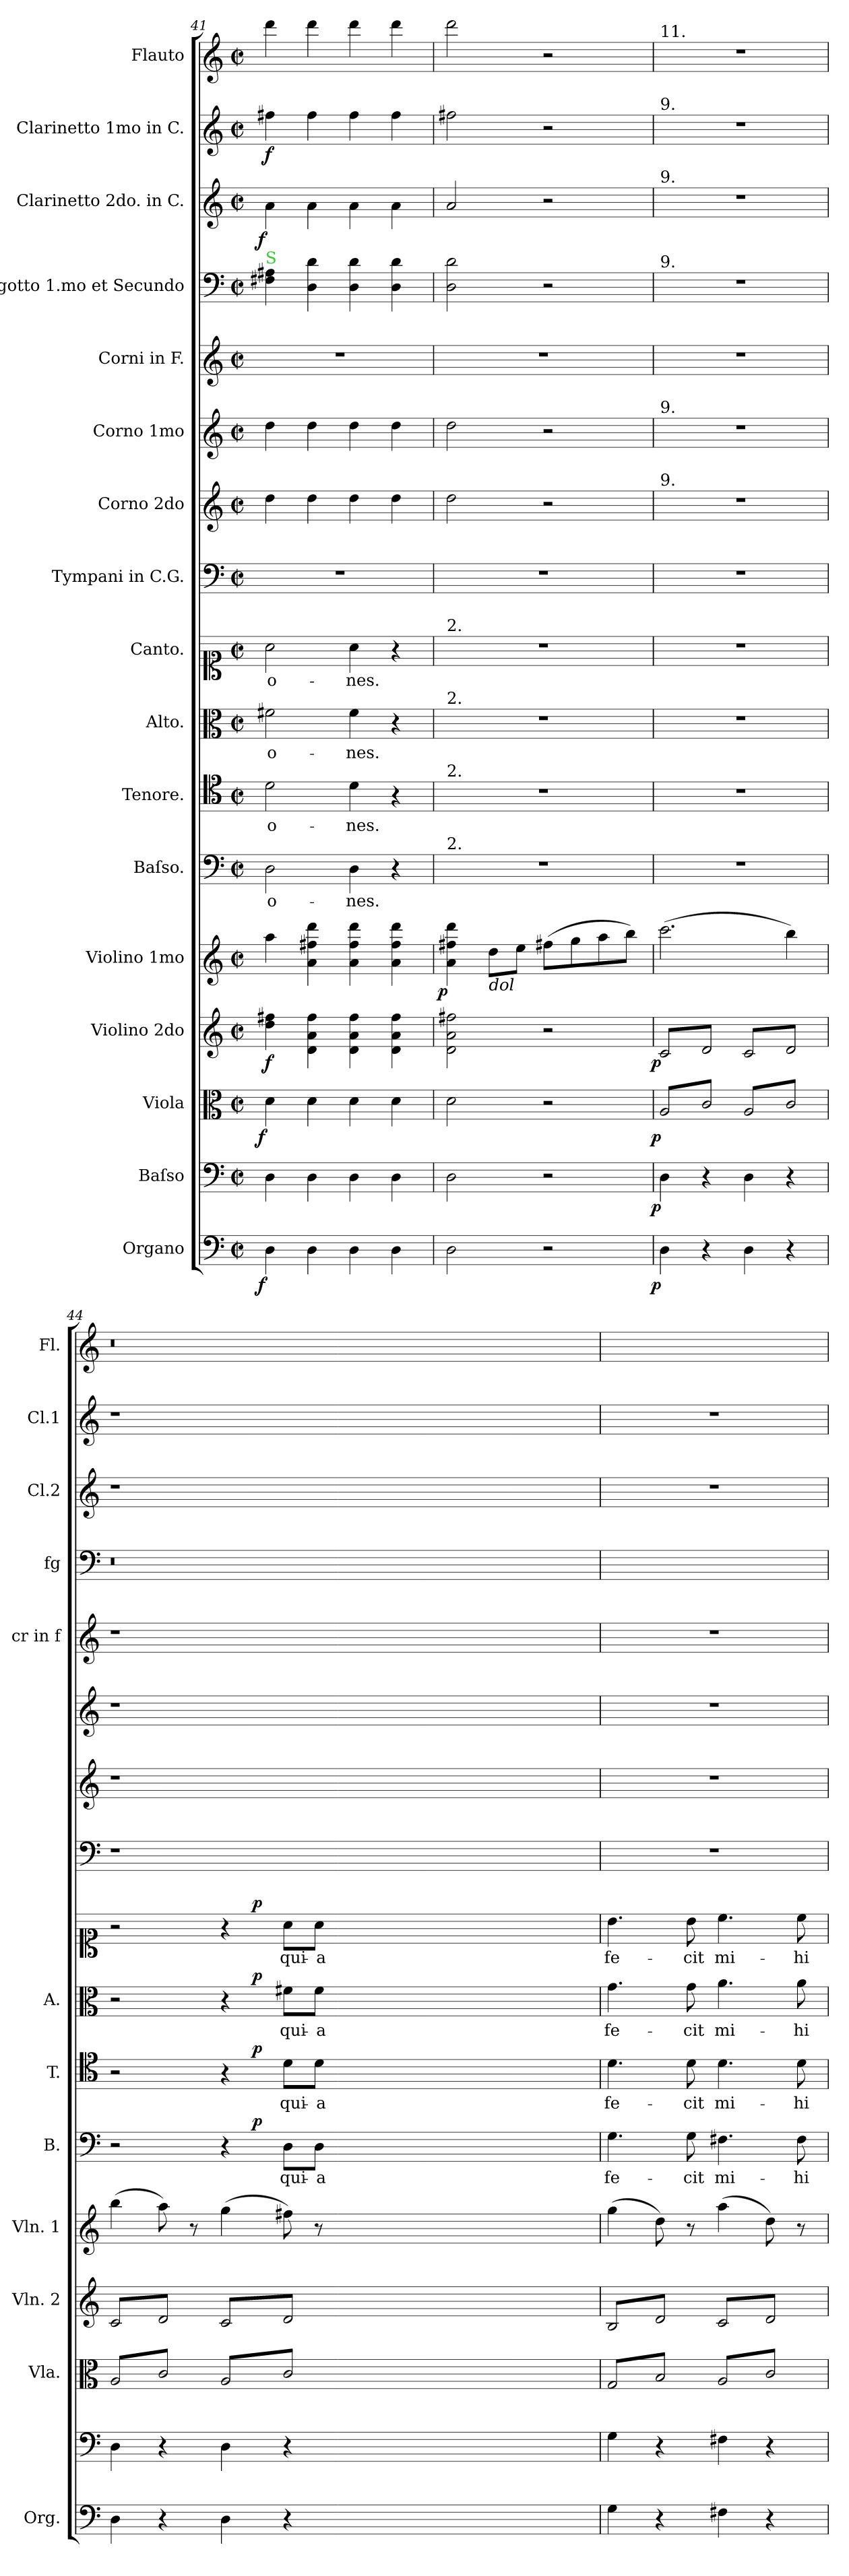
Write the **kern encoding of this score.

**kern	**dynam	**kern	**dynam	**kern	**dynam	**kern	**dynam	**kern	**dynam	**kern	**text	**dynam	**kern	**text	**dynam	**kern	**text	**dynam	**kern	**text	**dynam	**kern	**kern	**kern	**kern	**kern	**kern	**dynam	**kern	**dynam	**kern
*part17	*part17	*part16	*part16	*part15	*part15	*part14	*part14	*part13	*part13	*part12	*part12	*part12	*part11	*part11	*part11	*part10	*part10	*part10	*part9	*part9	*part9	*part8	*part7	*part6	*part5	*part4	*part3	*part3	*part2	*part2	*part1
*staff17	*staff17	*staff16	*staff16	*staff15	*staff15	*staff14	*staff14	*staff13	*staff13	*staff12	*staff12	*staff12	*staff11	*staff11	*staff11	*staff10	*staff10	*staff10	*staff9	*staff9	*staff9	*staff8	*staff7	*staff6	*staff5	*staff4	*staff3	*staff3	*staff2	*staff2	*staff1
*I"Organo	*	*I"Baſso	*	*I"Viola	*	*I"Violino 2do	*	*I"Violino 1mo	*	*I"Baſso.	*	*	*I"Tenore.	*	*	*I"Alto.	*	*	*I"Canto.	*	*	*I"Tympani in C.G.	*I"Corno 2do	*I"Corno 1mo	*I"Corni in F.	*I"Fagotto 1.mo et Secundo	*I"Clarinetto 2do. in C.	*	*I"Clarinetto 1mo in C.	*	*I"Flauto
*I'Org.	*	*	*	*I'Vla.	*	*I'Vln. 2	*	*I'Vln. 1	*	*I'B.	*	*	*I'T.	*	*	*I'A.	*	*	*	*	*	*	*	*	*I'cr in f	*I'fg	*I'Cl.2	*	*I'Cl.1	*	*I'Fl.
*clefF4	*	*clefF4	*	*clefC3	*	*clefG2	*	*clefG2	*	*clefF4	*	*	*clefC4	*	*	*clefC3	*	*	*clefC1	*	*	*clefF4	*clefG2	*clefG2	*clefG2	*clefF4	*clefG2	*	*clefG2	*	*clefG2
*	*	*	*	*	*	*	*	*	*	*	*	*	*	*	*	*	*	*	*	*	*	*	*	*	*ITrd4c7	*	*	*	*	*	*
*k[]	*	*k[]	*	*k[]	*	*k[]	*	*k[]	*	*k[]	*	*	*k[]	*	*	*k[]	*	*	*k[]	*	*	*k[]	*k[]	*k[]	*k[b-]	*k[]	*k[]	*	*k[]	*	*k[]
*M2/2	*	*M2/2	*	*M2/2	*	*M2/2	*	*M2/2	*	*M2/2	*	*	*M2/2	*	*	*M2/2	*	*	*M2/2	*	*	*M2/2	*M2/2	*M2/2	*M2/2	*M2/2	*M2/2	*	*M2/2	*	*M2/2
*met(c|)	*	*met(c|)	*	*met(c|)	*	*met(c|)	*	*met(c|)	*	*met(c|)	*	*	*met(c|)	*	*	*met(c|)	*	*	*met(c|)	*	*	*met(c|)	*met(c|)	*met(c|)	*met(c|)	*met(c|)	*met(c|)	*	*met(c|)	*	*met(c|)
=41	=41	=41	=41	=41	=41	=41	=41	=41	=41	=41	=41	=41	=41	=41	=41	=41	=41	=41	=41	=41	=41	=41	=41	=41	=41	=41	=41	=41	=41	=41	=41
!	!	!	!	!	!	!	!	!	!	!	!	!	!	!	!	!	!	!	!	!	!	!	!	!	!	!LO:TX:a:color=limegreen:t=S	!	!	!	!	!
!	!LO:DY:b:rj	!	!	!	!LO:DY:rj	!	!	!	!LO:DY:b	!	!	!	!	!	!	!	!	!	!	!	!	!	!	!	!	!	!	!LO:DY:rj	!	!	!
4D\	f	4D\	.	4d\	f	4dd\ 4ff#X\	f	4aa\	for	2D\	-o-	.	2d\	-o-	.	2f#X\	-o-	.	2a\	-o-	.	1r	4dd\	4dd\	1r	4F#X\ 4A#X\	4a\	f	4ff#X\	f	4ddd\
4D\	.	4D\	.	4d\	.	4d\ 4a\ 4ff#\	.	4a\ 4ff#X\ 4ddd\	.	.	.	.	.	.	.	.	.	.	.	.	.	.	4dd\	4dd\	.	4D\ 4d\	4a\	.	4ff#\	.	4ddd\
4D\	.	4D\	.	4d\	.	4d\ 4a\ 4ff#\	.	4a\ 4ff#\ 4ddd\	.	4D\	-nes.	.	4d\	-nes.	.	4f#\	-nes.	.	4a\	-nes.	.	.	4dd\	4dd\	.	4D\ 4d\	4a\	.	4ff#\	.	4ddd\
4D\	.	4D\	.	4d\	.	4d\ 4a\ 4ff#\	.	4a\ 4ff#\ 4ddd\	.	4r	.	.	4r	.	.	4r	.	.	4r	.	.	.	4dd\	4dd\	.	4D\ 4d\	4a\	.	4ff#\	.	4ddd\
=42	=42	=42	=42	=42	=42	=42	=42	=42	=42	=42	=42	=42	=42	=42	=42	=42	=42	=42	=42	=42	=42	=42	=42	=42	=42	=42	=42	=42	=42	=42	=42
!	!	!	!	!	!	!	!	!	!	!	!	!	!	!	!	!	!	!	!LO:TX:a:t=2.	!	!	!	!	!	!	!	!	!	!	!	!
!	!	!	!	!	!	!	!	!	!	!	!	!	!	!	!	!LO:TX:a:t=2.	!	!	!	!	!	!	!	!	!	!	!	!	!	!	!
!	!	!	!	!	!	!	!	!	!	!	!	!	!LO:TX:a:t=2.	!	!	!	!	!	!	!	!	!	!	!	!	!	!	!	!	!	!
!	!	!	!	!	!	!	!	!	!	!LO:TX:a:t=2.	!	!	!	!	!	!	!	!	!	!	!	!	!	!	!	!	!	!	!	!	!
!	!	!	!	!	!	!	!	!	!LO:DY:b:rj	!	!	!	!	!	!	!	!	!	!	!	!	!	!	!	!	!	!	!	!	!	!
2D\	.	2D\	.	2d\	.	2d\ 2a\ 2ff#X\	.	4a\ 4ff#X\ 4ddd\	p	1r	.	.	1r	.	.	1r	.	.	1r	.	.	1r	2dd\	2dd\	1r	2D\ 2d\	2a/	.	2ff#X\	.	2ddd\
!	!	!	!	!	!	!	!	!LO:TX:b:i:t=dol	!	!	!	!	!	!	!	!	!	!	!	!	!	!	!	!	!	!	!	!	!	!	!
.	.	.	.	.	.	.	.	8dd\L	.	.	.	.	.	.	.	.	.	.	.	.	.	.	.	.	.	.	.	.	.	.	.
.	.	.	.	.	.	.	.	8ee\J	.	.	.	.	.	.	.	.	.	.	.	.	.	.	.	.	.	.	.	.	.	.	.
2r	.	2r	.	2r	.	2r	.	(8ff#X\L	.	.	.	.	.	.	.	.	.	.	.	.	.	.	2r	2r	.	2r	2r	.	2r	.	2r
.	.	.	.	.	.	.	.	8gg\	.	.	.	.	.	.	.	.	.	.	.	.	.	.	.	.	.	.	.	.	.	.	.
.	.	.	.	.	.	.	.	8aa\	.	.	.	.	.	.	.	.	.	.	.	.	.	.	.	.	.	.	.	.	.	.	.
.	.	.	.	.	.	.	.	8bb\J)	.	.	.	.	.	.	.	.	.	.	.	.	.	.	.	.	.	.	.	.	.	.	.
=43	=43	=43	=43	=43	=43	=43	=43	=43	=43	=43	=43	=43	=43	=43	=43	=43	=43	=43	=43	=43	=43	=43	=43	=43	=43	=43	=43	=43	=43	=43	=43
!	!	!	!	!	!	!	!	!	!	!	!	!	!	!	!	!	!	!	!	!	!	!	!	!	!	!	!	!	!	!	!LO:TX:a:t=11.
!	!	!	!	!	!	!	!	!	!	!	!	!	!	!	!	!	!	!	!	!	!	!	!	!	!	!	!	!	!LO:TX:a:t=9.	!	!
!	!	!	!	!	!	!	!	!	!	!	!	!	!	!	!	!	!	!	!	!	!	!	!	!	!	!	!LO:TX:a:t=9.	!	!	!	!
!	!	!	!	!	!	!	!	!	!	!	!	!	!	!	!	!	!	!	!	!	!	!	!	!	!	!LO:TX:a:t=9.	!	!	!	!	!
!	!	!	!	!	!	!	!	!	!	!	!	!	!	!	!	!	!	!	!	!	!	!	!	!LO:TX:a:t=9.	!	!	!	!	!	!	!
!	!	!	!	!	!	!	!	!	!	!	!	!	!	!	!	!	!	!	!	!	!	!	!LO:TX:a:t=9.	!	!	!	!	!	!	!	!
!	!LO:DY:b:rj	!	!LO:DY:rj	!	!LO:DY:rj	!	!LO:DY:rj	!	!	!	!	!	!	!	!	!	!	!	!	!	!	!	!	!	!	!	!	!	!	!	!
*	*	*	*	*tremolo	*	*	*	*	*	*	*	*	*	*	*	*	*	*	*	*	*	*	*	*	*	*	*	*	*	*	*
*	*	*	*	*	*	*tremolo	*	*	*	*	*	*	*	*	*	*	*	*	*	*	*	*	*	*	*	*	*	*	*	*	*
4D\	p	4D\	p	8A/L	p	(8c/L	p	(2.ccc\	.	1r	.	.	1r	.	.	1r	.	.	1r	.	.	1r	1r	1r	1r	1r	1r	.	1r	.	1r
.	.	.	.	8c/	.	8d/)	.	.	.	.	.	.	.	.	.	.	.	.	.	.	.	.	.	.	.	.	.	.	.	.	.
4r	.	4r	.	8A/	.	8c/	.	.	.	.	.	.	.	.	.	.	.	.	.	.	.	.	.	.	.	.	.	.	.	.	.
.	.	.	.	8c/J	.	8d/)J	.	.	.	.	.	.	.	.	.	.	.	.	.	.	.	.	.	.	.	.	.	.	.	.	.
4D\	.	4D\	.	8A/L	.	(8c/L	.	.	.	.	.	.	.	.	.	.	.	.	.	.	.	.	.	.	.	.	.	.	.	.	.
.	.	.	.	8c/	.	8d/)	.	.	.	.	.	.	.	.	.	.	.	.	.	.	.	.	.	.	.	.	.	.	.	.	.
4r	.	4r	.	8A/	.	8c/	.	4bb\)	.	.	.	.	.	.	.	.	.	.	.	.	.	.	.	.	.	.	.	.	.	.	.
.	.	.	.	8c/J	.	8d/)J	.	.	.	.	.	.	.	.	.	.	.	.	.	.	.	.	.	.	.	.	.	.	.	.	.
=44	=44	=44	=44	=44	=44	=44	=44	=44	=44	=44	=44	=44	=44	=44	=44	=44	=44	=44	=44	=44	=44	=44	=44	=44	=44	=44	=44	=44	=44	=44	=44
*	*	*	*	*	*	*	*	*	*	*^	*	*	*^	*	*	*^	*	*	*^	*	*	*	*	*	*	*	*	*	*	*	*
4D\	.	4D\	.	8A/L	.	(8c/L	.	(4bb\	.	2r	2ryy	.	.	2r	2ryy	.	.	2r	2ryy	.	.	2r	2ryy	.	.	1r	1r	1r	1r	0.r	1r	.	1r	.	0.r
.	.	.	.	8c/	.	8d/)	.	.	.	.	.	.	.	.	.	.	.	.	.	.	.	.	.	.	.	.	.	.	.	.	.	.	.	.	.
4r	.	4r	.	8A/	.	8c/	.	8aa\)	.	.	.	.	.	.	.	.	.	.	.	.	.	.	.	.	.	.	.	.	.	.	.	.	.	.	.
.	.	.	.	8c/J	.	8d/)J	.	8r	.	.	.	.	.	.	.	.	.	.	.	.	.	.	.	.	.	.	.	.	.	.	.	.	.	.	.
4D\	.	4D\	.	8A/L	.	(8c/L	.	(4gg\	.	4r	8ryy	.	.	4r	8ryy	.	.	4r	8ryy	.	.	4r	8ryy	.	.	.	.	.	.	.	.	.	.	.	.
!	!	!	!	!	!	!	!	!	!	!	!	!	!LO:DY:a	!	!	!	!LO:DY:a	!	!	!	!LO:DY:a	!	!	!	!LO:DY:a	!	!	!	!	!	!	!	!	!	!
.	.	.	.	8c/	.	8d/)	.	.	.	.	1ryy	.	p	.	1ryy	.	p	.	1ryy	.	p	.	1ryy	.	p	.	.	.	.	.	.	.	.	.	.
4r	.	4r	.	8A/	.	8c/	.	8ff#X\)	.	8D\L	.	qui-	.	8d\L	.	qui-	.	8f#X\L	.	qui-	.	8a\L	.	qui-	.	.	.	.	.	.	.	.	.	.	.
.	.	.	.	8c/J	.	8d/)J	.	8r	.	8D\J	.	-a	.	8d\J	.	-a	.	8f#\J	.	-a	.	8a\J	.	-a	.	.	.	.	.	.	.	.	.	.	.
0ryy	.	0ryy	.	0ryy	.	0ryy	.	0ryy	.	0ryy	.	.	.	0ryy	.	.	.	0ryy	.	.	.	0ryy	.	.	.	0ryy	0ryy	0ryy	0ryy	.	0ryy	.	0ryy	.	.
.	.	.	.	.	.	.	.	.	.	.	.	.	.	.	.	.	.	.	.	.	.	.	.	.	.	.	.	.	.	.	.	.	.	.	.
.	.	.	.	.	.	.	.	.	.	.	1ryy	.	.	.	1ryy	.	.	.	1ryy	.	.	.	1ryy	.	.	.	.	.	.	.	.	.	.	.	.
.	.	.	.	.	.	.	.	.	.	.	4.ryy	.	.	.	4.ryy	.	.	.	4.ryy	.	.	.	4.ryy	.	.	.	.	.	.	.	.	.	.	.	.
*	*	*	*	*	*	*	*	*	*	*v	*v	*	*	*	*	*	*	*v	*v	*	*	*v	*v	*	*	*	*	*	*	*	*	*	*	*	*
*	*	*	*	*	*	*	*	*	*	*	*	*	*v	*v	*	*	*	*	*	*	*	*	*	*	*	*	*	*	*	*	*	*
=45	=45	=45	=45	=45	=45	=45	=45	=45	=45	=45	=45	=45	=45	=45	=45	=45	=45	=45	=45	=45	=45	=45	=45	=45	=45	=45	=45	=45	=45	=45	=45
4G\	.	4G\	.	8G/L	.	8B/L	.	(4gg\	.	4.G\	fe-	.	4.d\	fe-	.	4.g\	fe-	.	4.b\	fe-	.	1r	1r	1r	1r	1ryy	1r	.	1r	.	1ryy
.	.	.	.	8B/	.	8d/	.	.	.	.	.	.	.	.	.	.	.	.	.	.	.	.	.	.	.	.	.	.	.	.	.
4r	.	4r	.	8G/	.	8B/	.	8dd\)	.	.	.	.	.	.	.	.	.	.	.	.	.	.	.	.	.	.	.	.	.	.	.
.	.	.	.	8B/J	.	8d/J	.	8r	.	8G\	-cit	.	8d\	-cit	.	8g\	-cit	.	8b\	-cit	.	.	.	.	.	.	.	.	.	.	.
4F#X\	.	4F#X\	.	8A/L	.	8c/L	.	(4aa\	.	4.F#X\	mi-	.	4.d\	mi-	.	4.a\	mi-	.	4.cc\	mi-	.	.	.	.	.	.	.	.	.	.	.
.	.	.	.	8c/	.	8d/	.	.	.	.	.	.	.	.	.	.	.	.	.	.	.	.	.	.	.	.	.	.	.	.	.
4r	.	4r	.	8A/	.	8c/	.	8dd\)	.	.	.	.	.	.	.	.	.	.	.	.	.	.	.	.	.	.	.	.	.	.	.
.	.	.	.	8c/J	.	8d/J	.	8r	.	8F#\	-hi	.	8d\	-hi	.	8a\	-hi	.	8cc\	-hi	.	.	.	.	.	.	.	.	.	.	.
*	*	*	*	*	*	*Xtremolo	*	*	*	*	*	*	*	*	*	*	*	*	*	*	*	*	*	*	*	*	*	*	*	*	*
*	*	*	*	*Xtremolo	*	*	*	*	*	*	*	*	*	*	*	*	*	*	*	*	*	*	*	*	*	*	*	*	*	*	*
.	.	.	.	.	.	.	.	.	.	.	.	.	.	.	.	.	.	.	.	.	.	.	.	.	.	.	.	.	.	.	.
.	.	.	.	.	.	.	.	.	.	.	.	.	.	.	.	.	.	.	.	.	.	.	.	.	.	.	.	.	.	.	.
=	=	=	=	=	=	=	=	=	=	=	=	=	=	=	=	=	=	=	=	=	=	=	=	=	=	=	=	=	=	=	=
*-	*-	*-	*-	*-	*-	*-	*-	*-	*-	*-	*-	*-	*-	*-	*-	*-	*-	*-	*-	*-	*-	*-	*-	*-	*-	*-	*-	*-	*-	*-	*-
